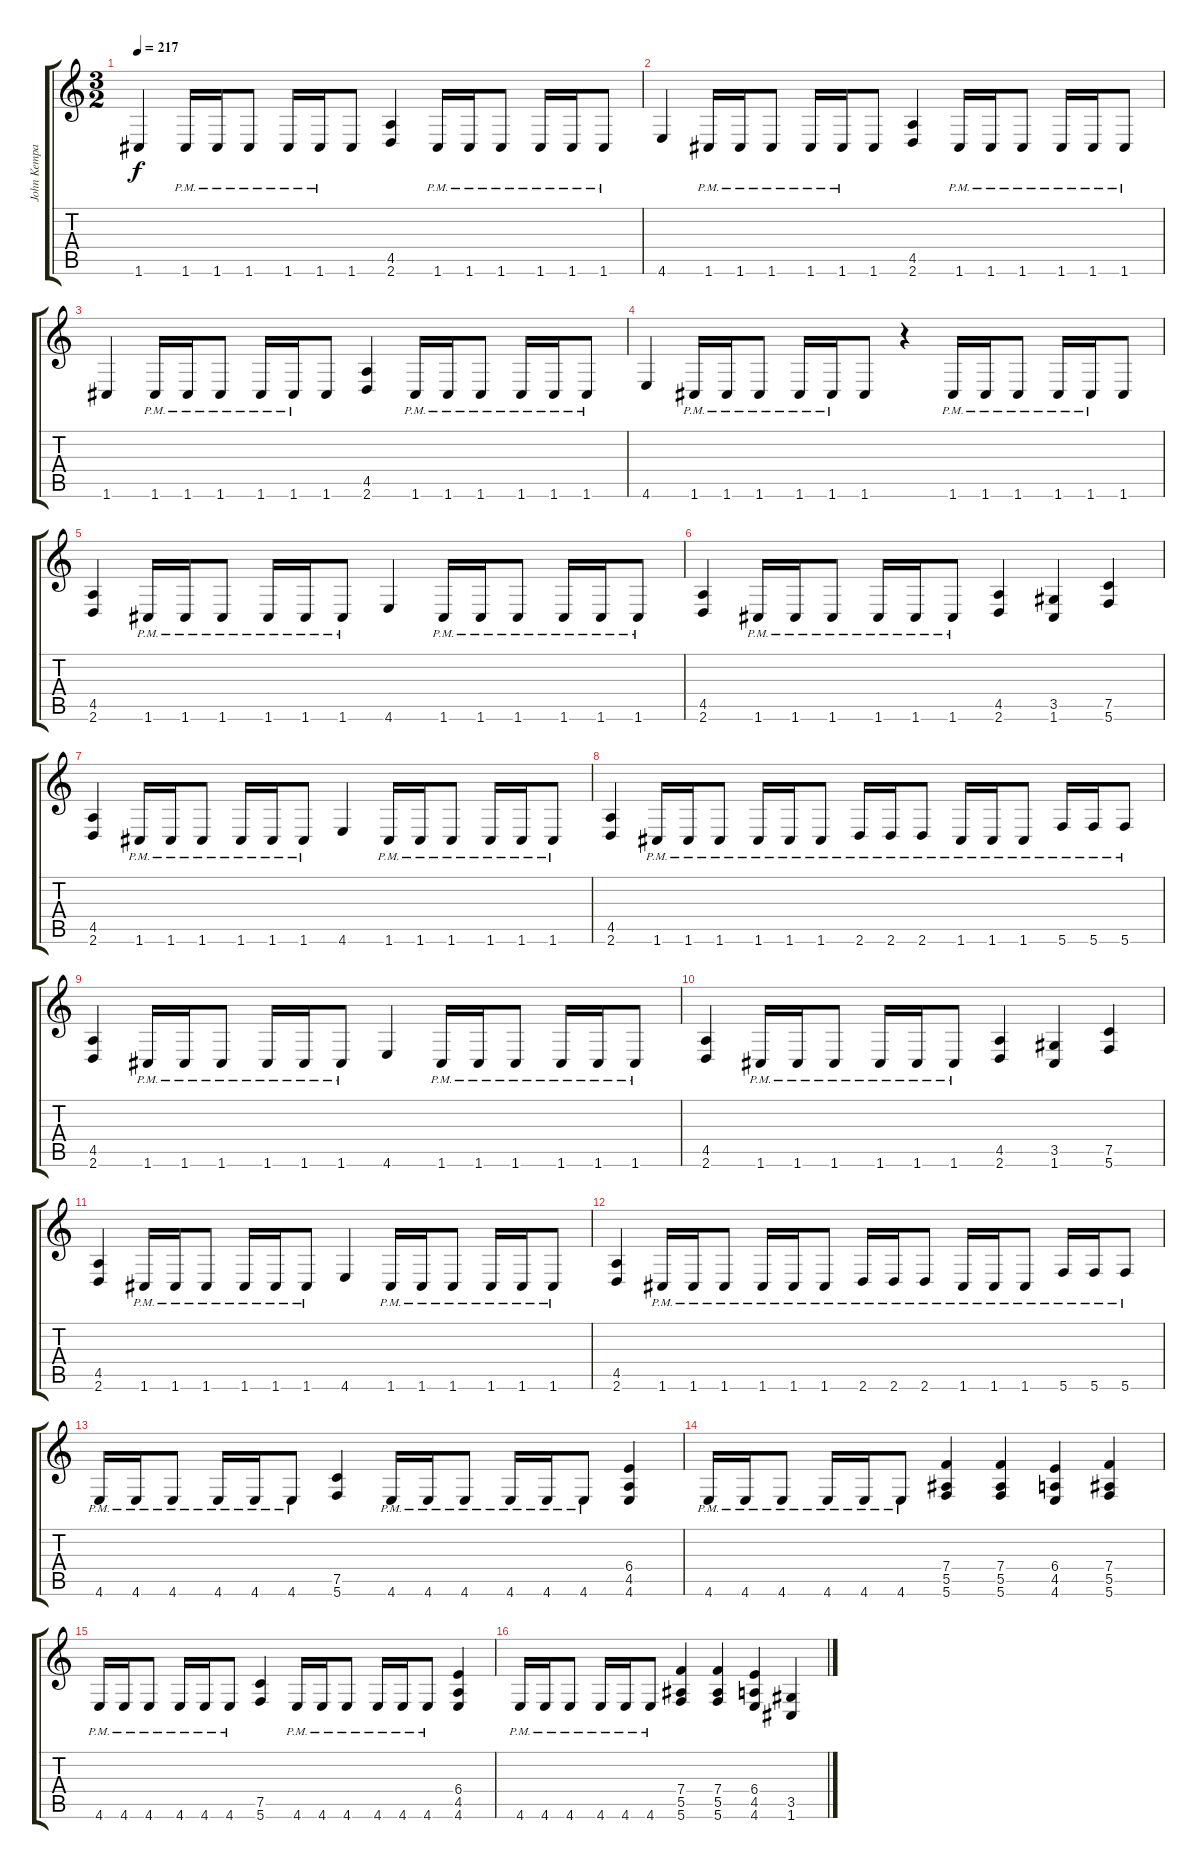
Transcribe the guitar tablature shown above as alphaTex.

\track ("John Kempainen (Rhythm Guitar)" "John Kempa") {instrument distortionguitar}
\staff {score tabs}
\tuning (C4 G3 Eb3 Bb2 F2 C2) {hide}
\ts (3 2)
\tempo 217
\clef g2
\ks c
1.6.4{dy f volume 4} 1.6{pm}.16 1.6{pm}.16 1.6{pm}.8 1.6{pm}.16 1.6{pm}.16 1.6.8 (4.5 2.6).4{volume 6} 1.6{pm}.16 1.6{pm}.16 1.6{pm}.8 1.6{pm}.16 1.6{pm}.16 1.6{pm}.8 |
4.6.4{volume 8} 1.6{pm}.16 1.6{pm}.16 1.6{pm}.8 1.6{pm}.16 1.6{pm}.16 1.6.8 (4.5 2.6).4{volume 8} 1.6{pm}.16 1.6{pm}.16 1.6{pm}.8 1.6{pm}.16 1.6{pm}.16 1.6{pm}.8 |
1.6.4{volume 12} 1.6{pm}.16 1.6{pm}.16 1.6{pm}.8 1.6{pm}.16 1.6{pm}.16 1.6.8 (4.5 2.6).4{volume 12} 1.6{pm}.16 1.6{pm}.16 1.6{pm}.8 1.6{pm}.16 1.6{pm}.16 1.6{pm}.8 |
4.6.4{volume 14} 1.6{pm}.16{volume 16} 1.6{pm}.16 1.6{pm}.8 1.6{pm}.16 1.6{pm}.16 1.6.8 r.4 1.6{pm}.16 1.6{pm}.16 1.6{pm}.8 1.6{pm}.16 1.6{pm}.16 1.6.8 |
(4.5 2.6).4{balance 0} 1.6{pm}.16 1.6{pm}.16 1.6{pm}.8 1.6{pm}.16 1.6{pm}.16 1.6{pm}.8 4.6.4 1.6{pm}.16 1.6{pm}.16 1.6{pm}.8 1.6{pm}.16 1.6{pm}.16 1.6{pm}.8 |
(4.5 2.6).4 1.6{pm}.16 1.6{pm}.16 1.6{pm}.8 1.6{pm}.16 1.6{pm}.16 1.6{pm}.8 (4.5 2.6).4 (3.5 1.6).4 (7.5 5.6).4 |
(4.5 2.6).4{balance 0} 1.6{pm}.16 1.6{pm}.16 1.6{pm}.8 1.6{pm}.16 1.6{pm}.16 1.6{pm}.8 4.6.4 1.6{pm}.16 1.6{pm}.16 1.6{pm}.8 1.6{pm}.16 1.6{pm}.16 1.6{pm}.8 |
(4.5 2.6).4 1.6{pm}.16 1.6{pm}.16 1.6{pm}.8 1.6{pm}.16 1.6{pm}.16 1.6{pm}.8 2.6{pm}.16 2.6{pm}.16 2.6{pm}.8 1.6{pm}.16 1.6{pm}.16 1.6{pm}.8 5.6{pm}.16 5.6{pm}.16 5.6{pm}.8 |
(4.5 2.6).4{balance 0} 1.6{pm}.16 1.6{pm}.16 1.6{pm}.8 1.6{pm}.16 1.6{pm}.16 1.6{pm}.8 4.6.4 1.6{pm}.16 1.6{pm}.16 1.6{pm}.8 1.6{pm}.16 1.6{pm}.16 1.6{pm}.8 |
(4.5 2.6).4 1.6{pm}.16 1.6{pm}.16 1.6{pm}.8 1.6{pm}.16 1.6{pm}.16 1.6{pm}.8 (4.5 2.6).4 (3.5 1.6).4 (7.5 5.6).4 |
(4.5 2.6).4{balance 0} 1.6{pm}.16 1.6{pm}.16 1.6{pm}.8 1.6{pm}.16 1.6{pm}.16 1.6{pm}.8 4.6.4 1.6{pm}.16 1.6{pm}.16 1.6{pm}.8 1.6{pm}.16 1.6{pm}.16 1.6{pm}.8 |
(4.5 2.6).4 1.6{pm}.16 1.6{pm}.16 1.6{pm}.8 1.6{pm}.16 1.6{pm}.16 1.6{pm}.8 2.6{pm}.16 2.6{pm}.16 2.6{pm}.8 1.6{pm}.16 1.6{pm}.16 1.6{pm}.8 5.6{pm}.16 5.6{pm}.16 5.6{pm}.8 |
4.6{pm}.16 4.6{pm}.16 4.6{pm}.8 4.6{pm}.16 4.6{pm}.16 4.6{pm}.8 (7.5 5.6).4 4.6{pm}.16 4.6{pm}.16 4.6{pm}.8 4.6{pm}.16 4.6{pm}.16 4.6{pm}.8 (6.4 4.5 4.6).4 |
4.6{pm}.16 4.6{pm}.16 4.6{pm}.8 4.6{pm}.16 4.6{pm}.16 4.6{pm}.8 (7.4 5.5 5.6).4 (7.4 5.5 5.6).4 (6.4 4.5 4.6).4 (7.4 5.5 5.6).4 |
4.6{pm}.16 4.6{pm}.16 4.6{pm}.8 4.6{pm}.16 4.6{pm}.16 4.6{pm}.8 (7.5 5.6).4 4.6{pm}.16 4.6{pm}.16 4.6{pm}.8 4.6{pm}.16 4.6{pm}.16 4.6{pm}.8 (6.4 4.5 4.6).4 |
4.6{pm}.16 4.6{pm}.16 4.6{pm}.8 4.6{pm}.16 4.6{pm}.16 4.6{pm}.8 (7.4 5.5 5.6).4 (7.4 5.5 5.6).4 (6.4 4.5 4.6).4 (3.5 1.6).4
